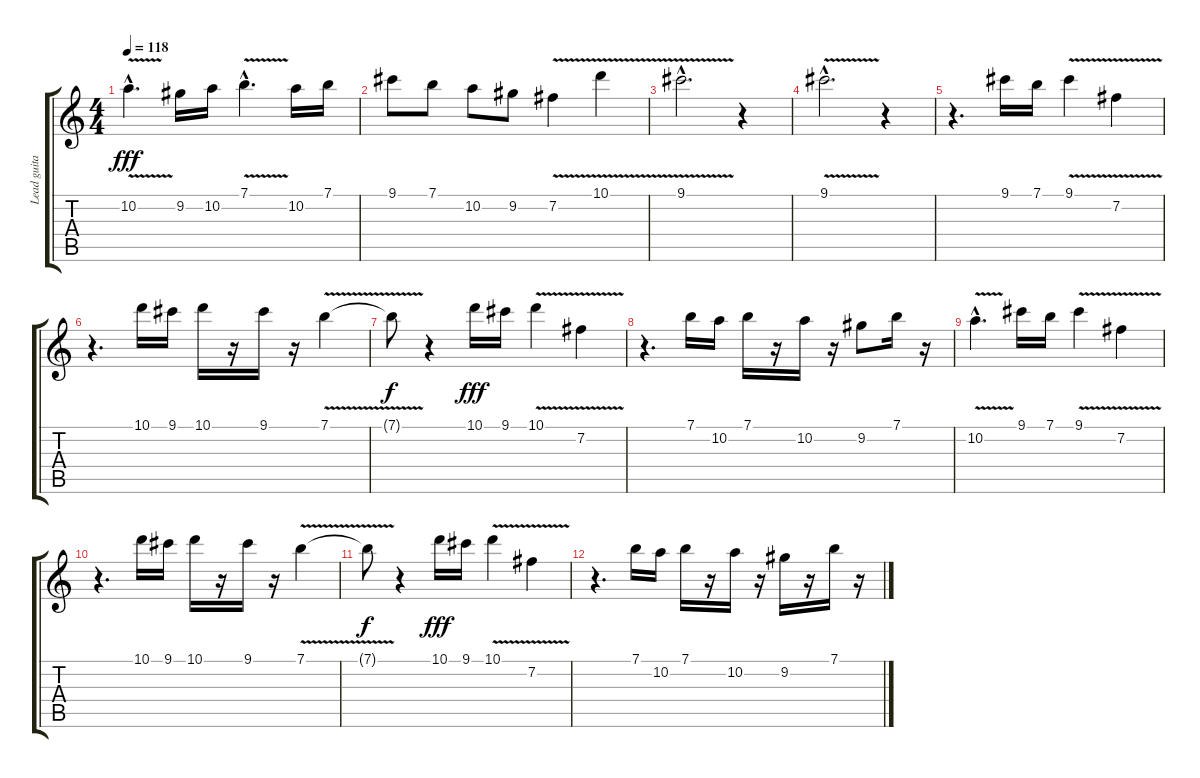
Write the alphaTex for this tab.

\track ("Lead guitar/ Trumpet" "Lead guita") {instrument distortionguitar}
\staff {score tabs}
\tuning (E4 B3 G3 D3 A2 E2) {hide}
\ts (4 4)
\tempo 118
\clef g2
\ks c
10.2{v hac}.4{d dy fff} 9.2.16 10.2.16 7.1{v hac}.4{d} 10.2.16 7.1.16 |
9.1.8 7.1.8 10.2.8 9.2.8 7.2{v}.4 10.1{v}.4 |
9.1{v hac}.2{d} r.4 |
9.1{v hac}.2{d} r.4 |
r.4{d} 9.1.16 7.1.16 9.1{v}.4 7.2{v}.4 |
r.4{d} 10.1.16 9.1.16 10.1.16 r.16 9.1.16 r.16 7.1{v}.4 |
7.1{t}.8{dy f} r.4 10.1.16{dy fff} 9.1.16 10.1{v}.4 7.2{v}.4 |
r.4{d} 7.1.16 10.2.16 7.1.16 r.16 10.2.16 r.16 9.2.8 7.1.16 r.16 |
10.2{v hac}.4{d} 9.1.16 7.1.16 9.1{v}.4 7.2{v}.4 |
r.4{d} 10.1.16 9.1.16 10.1.16 r.16 9.1.16 r.16 7.1{v}.4 |
7.1{t}.8{dy f} r.4 10.1.16{dy fff} 9.1.16 10.1{v}.4 7.2{v}.4 |
r.4{d} 7.1.16 10.2.16 7.1.16 r.16 10.2.16 r.16 9.2.16 r.16 7.1.16 r.16
